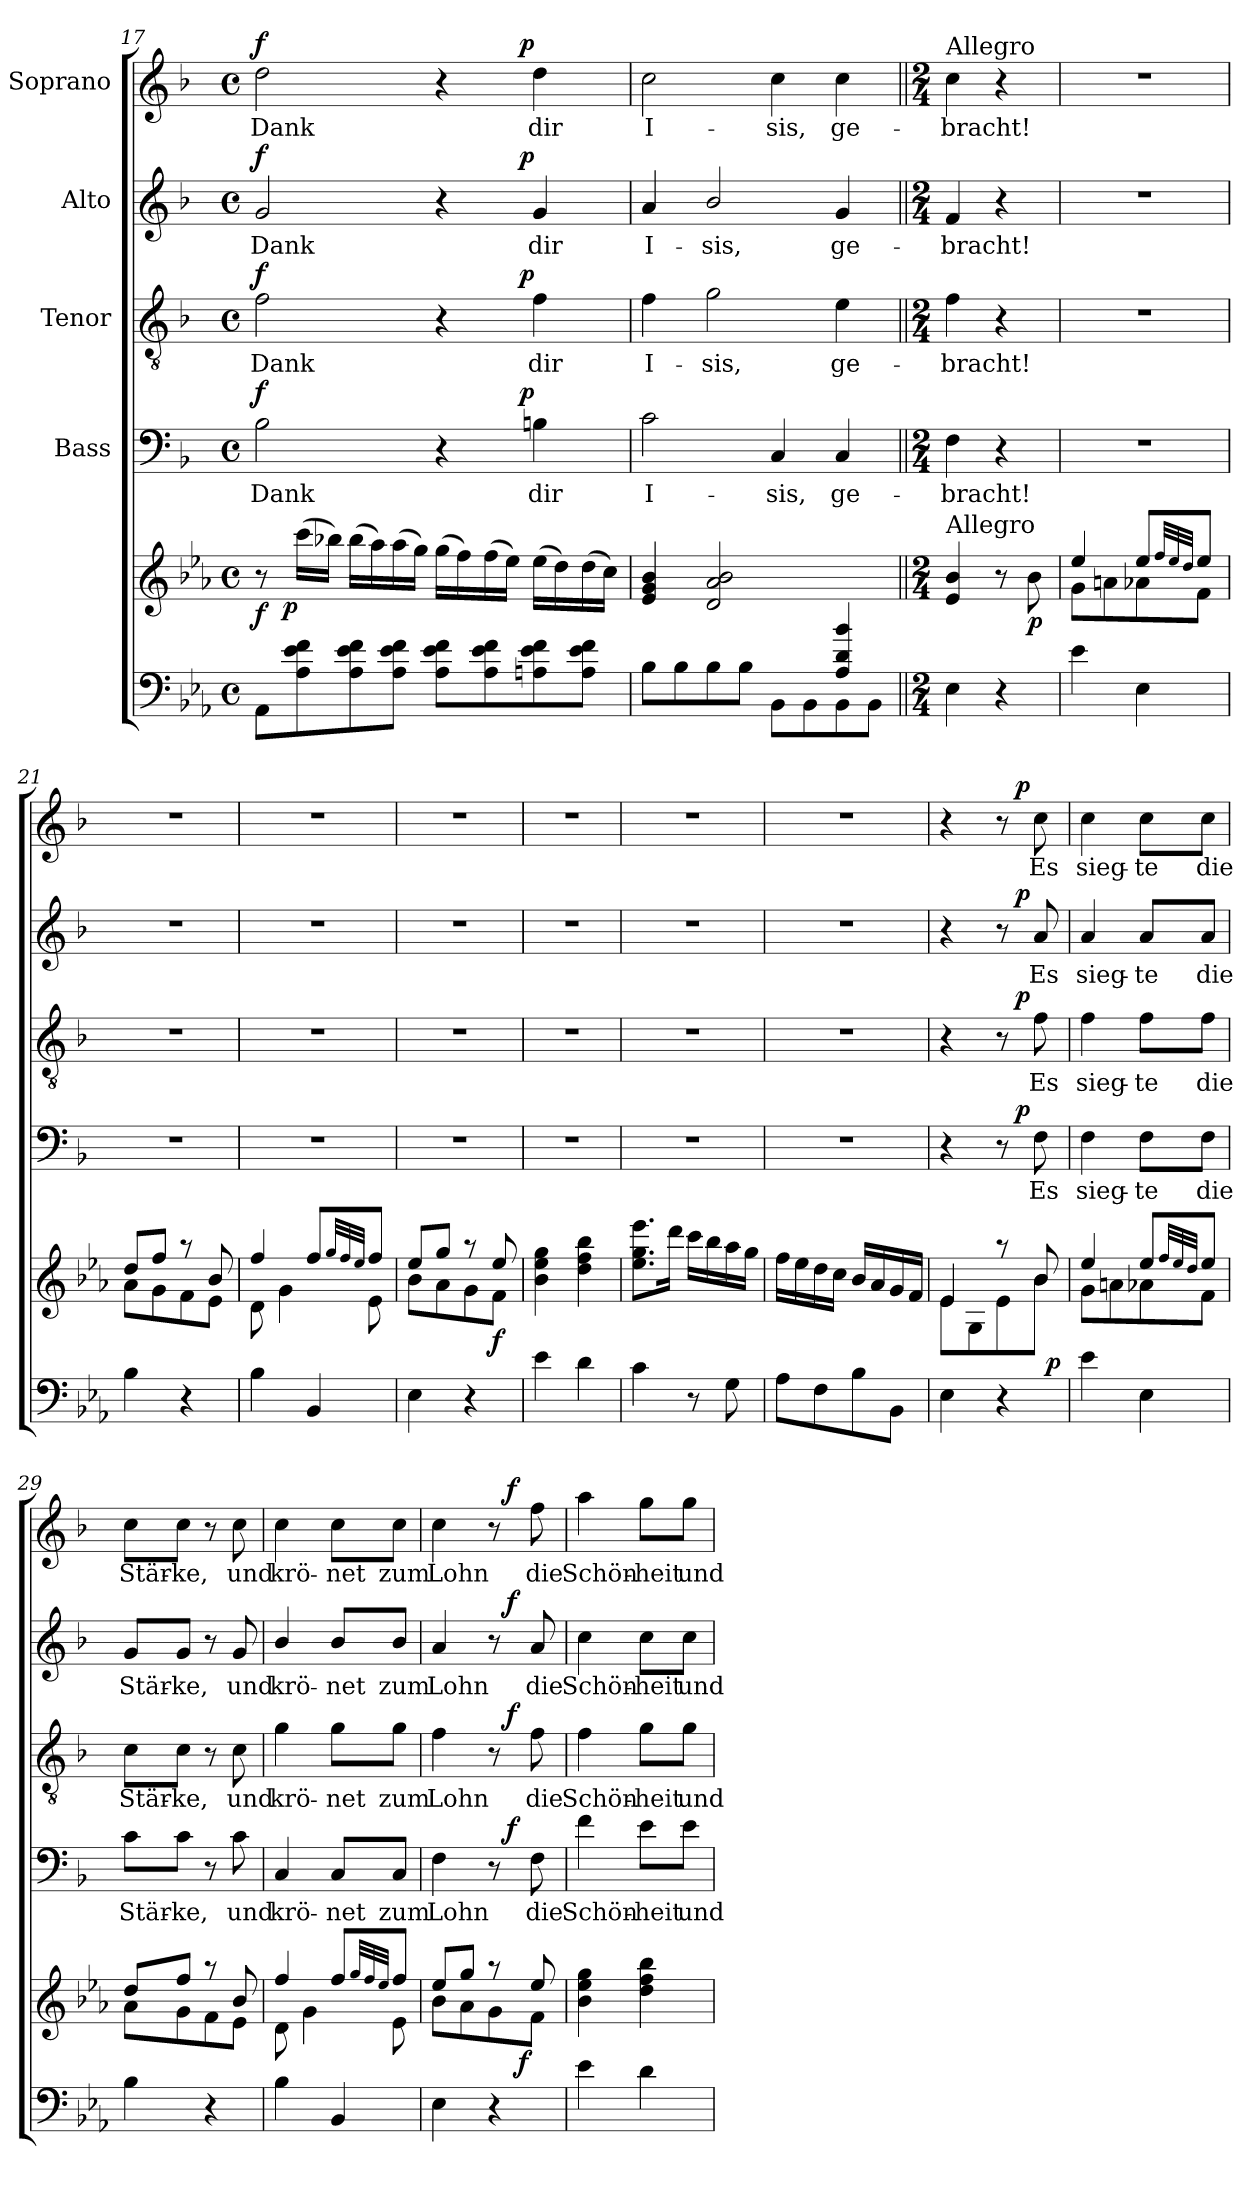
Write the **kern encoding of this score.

**kern	**kern	**dynam	**kern	**text	**dynam	**kern	**text	**dynam	**kern	**text	**dynam	**kern	**text	**dynam
*part5	*part5	*part5	*part4	*part4	*part4	*part3	*part3	*part3	*part2	*part2	*part2	*part1	*part1	*part1
*staff6	*staff5	*staff5/6	*staff4	*staff4	*staff4	*staff3	*staff3	*staff3	*staff2	*staff2	*staff2	*staff1	*staff1	*staff1
*	*	*	*I"Bass	*	*	*I"Tenor	*	*	*I"Alto	*	*	*I"Soprano	*	*
*clefF4	*clefG2	*	*clefF4	*	*	*clefGv2	*	*	*clefG2	*	*	*clefG2	*	*
*	*	*	*ITrd1c2	*	*	*ITrd1c2	*	*	*ITrd1c2	*	*	*ITrd1c2	*	*
*k[b-e-a-]	*k[b-e-a-]	*	*k[b-e-a-]	*	*	*k[b-e-a-]	*	*	*k[b-e-a-]	*	*	*k[b-e-a-]	*	*
*E-:	*E-:	*	*E-:	*	*	*E-:	*	*	*E-:	*	*	*E-:	*	*
*M4/4	*M4/4	*	*M4/4	*	*	*M4/4	*	*	*M4/4	*	*	*M4/4	*	*
*met(c)	*met(c)	*	*met(c)	*	*	*met(c)	*	*	*met(c)	*	*	*met(c)	*	*
=17	=17	=17	=17	=17	=17	=17	=17	=17	=17	=17	=17	=17	=17	=17
!	!	!LO:DY:b	!	!	!LO:DY:b	!	!	!LO:DY:b	!	!	!LO:DY:b	!	!	!LO:DY:b
*	*^	*	*^	*	*	*^	*	*	*^	*	*	*^	*	*
8AA-\L	8r	16.ryy	f	2A-\	2ryy	Dank	f	2e-\	2ryy	Dank	f	2f/	2ryy	Dank	f	2cc\	2ryy	Dank	f
!	!	!	!LO:DY:b	!	!	!	!	!	!	!	!	!	!	!	!	!	!	!	!
.	.	2ryy	p	.	.	.	.	.	.	.	.	.	.	.	.	.	.	.	.
8A-\ 8e-\ 8f\	(16ccc\LL	.	.	.	.	.	.	.	.	.	.	.	.	.	.	.	.	.	.
.	16bb-X\JJ)	.	.	.	.	.	.	.	.	.	.	.	.	.	.	.	.	.	.
8A-\ 8e-\ 8f\	(16bb-\LL	.	.	.	.	.	.	.	.	.	.	.	.	.	.	.	.	.	.
.	16aa-\)	.	.	.	.	.	.	.	.	.	.	.	.	.	.	.	.	.	.
8A-\ 8e-\ 8f\J	(16aa-\	.	.	.	.	.	.	.	.	.	.	.	.	.	.	.	.	.	.
.	16gg\JJ)	.	.	.	.	.	.	.	.	.	.	.	.	.	.	.	.	.	.
8A-\ 8e-\ 8f\L	(16gg\LL	.	.	4r	8..ryy	.	.	4r	8..ryy	.	.	4r	8..ryy	.	.	4r	8..ryy	.	.
.	16ff\)	.	.	.	.	.	.	.	.	.	.	.	.	.	.	.	.	.	.
.	.	4ryy	.	.	.	.	.	.	.	.	.	.	.	.	.	.	.	.	.
8A-\ 8e-\ 8f\	(16ff\	.	.	.	.	.	.	.	.	.	.	.	.	.	.	.	.	.	.
.	16ee-\JJ)	.	.	.	.	.	.	.	.	.	.	.	.	.	.	.	.	.	.
!	!	!	!	!	!	!	!LO:DY:b	!	!	!	!LO:DY:b	!	!	!	!LO:DY:b	!	!	!	!LO:DY:b
.	.	.	.	.	4ryy	.	p	.	4ryy	.	p	.	4ryy	.	p	.	4ryy	.	p
8An\ 8e-\ 8f\	(16ee-\LL	.	.	4An\	.	dir	.	4e-\	.	dir	.	4f/	.	dir	.	4cc\	.	dir	.
.	16dd\)	.	.	.	.	.	.	.	.	.	.	.	.	.	.	.	.	.	.
.	.	8ryy	.	.	.	.	.	.	.	.	.	.	.	.	.	.	.	.	.
8A\ 8e-\ 8f\J	(16dd\	.	.	.	.	.	.	.	.	.	.	.	.	.	.	.	.	.	.
.	16cc\JJ)	.	.	.	.	.	.	.	.	.	.	.	.	.	.	.	.	.	.
.	.	32ryy	.	.	32ryy	.	.	.	32ryy	.	.	.	32ryy	.	.	.	32ryy	.	.
*	*v	*v	*	*	*	*	*	*v	*v	*	*	*v	*v	*	*	*v	*v	*	*
*	*	*	*v	*v	*	*	*	*	*	*	*	*	*	*	*
=18	=18	=18	=18	=18	=18	=18	=18	=18	=18	=18	=18	=18	=18	=18
*^	*	*	*	*	*	*	*	*	*	*	*	*	*	*
2.ryy	8B-\L	4e-/ 4g/ 4b-/	.	2B-\	I-	.	4e-\	I-	.	4g/	I-	.	2b-\	I-	.
.	8B-\	.	.	.	.	.	.	.	.	.	.	.	.	.	.
.	8B-\	2d/ 2a-/ 2b-/	.	.	.	.	2f\	-sis,	.	2a-/	-sis,	.	.	.	.
.	8B-\J	.	.	.	.	.	.	.	.	.	.	.	.	.	.
.	8BB-\L	.	.	4BB-/	-sis,	.	.	.	.	.	.	.	4b-\	-sis,	.
.	8BB-\	.	.	.	.	.	.	.	.	.	.	.	.	.	.
4A-/ 4d/ 4b-/	8BB-\	4ryy	.	4BB-/	ge-	.	4d\	ge-	.	4f/	ge-	.	4b-\	ge-	.
.	8BB-\J	.	.	.	.	.	.	.	.	.	.	.	.	.	.
*v	*v	*	*	*	*	*	*	*	*	*	*	*	*	*	*
=19||	=19||	=19||	=19||	=19||	=19||	=19||	=19||	=19||	=19||	=19||	=19||	=19||	=19||	=19||
*M2/4	*M2/4	*	*M2/4	*	*	*M2/4	*	*	*M2/4	*	*	*M2/4	*	*
*^	*	*	*	*	*	*	*	*	*	*	*	*	*	*
!	!	!	!	!	!	!	!	!	!	!	!	!	!LO:TX:a:t=Allegro	!	!
!	!	!LO:TX:a:t=Allegro	!	!	!	!	!	!	!	!	!	!	!	!	!
*v	*v	*	*	*	*	*	*	*	*	*	*	*	*	*	*
4E-\	4e-/ 4b-/	.	4E-\	-bracht!	.	4e-\	-bracht!	.	4e-/	-bracht!	.	4b-\	-bracht!	.
4r	8r	.	4r	.	.	4r	.	.	4r	.	.	4r	.	.
!	!	!LO:DY:b	!	!	!	!	!	!	!	!	!	!	!	!
.	8b-\	p	.	.	.	.	.	.	.	.	.	.	.	.
=20	=20	=20	=20	=20	=20	=20	=20	=20	=20	=20	=20	=20	=20	=20
*	*^	*	*	*	*	*	*	*	*	*	*	*	*	*
4e-\	4ee-/	8g\L	.	2r	.	.	2r	.	.	2r	.	.	2r	.	.
.	.	8an\	.	.	.	.	.	.	.	.	.	.	.	.	.
4E-\	8ee-/L	8a-X\	.	.	.	.	.	.	.	.	.	.	.	.	.
.	32qff/LLL	.	.	.	.	.	.	.	.	.	.	.	.	.	.
.	32qee-/	.	.	.	.	.	.	.	.	.	.	.	.	.	.
.	32qdd/JJJ	.	.	.	.	.	.	.	.	.	.	.	.	.	.
.	8ee-/J	8f\J	.	.	.	.	.	.	.	.	.	.	.	.	.
!!LO:PB:g=z
=21	=21	=21	=21	=21	=21	=21	=21	=21	=21	=21	=21	=21	=21	=21	=21
4B-\	8dd/L	8a-\L	.	2r	.	.	2r	.	.	2r	.	.	2r	.	.
.	8ff/J	8g\	.	.	.	.	.	.	.	.	.	.	.	.	.
4r	8raa	8f\	.	.	.	.	.	.	.	.	.	.	.	.	.
.	8b-/	8e-\J	.	.	.	.	.	.	.	.	.	.	.	.	.
=22	=22	=22	=22	=22	=22	=22	=22	=22	=22	=22	=22	=22	=22	=22	=22
4B-\	4ff/	8d\	.	2r	.	.	2r	.	.	2r	.	.	2r	.	.
.	.	4g\	.	.	.	.	.	.	.	.	.	.	.	.	.
4BB-/	8ff/L	.	.	.	.	.	.	.	.	.	.	.	.	.	.
.	32qgg/LLL	.	.	.	.	.	.	.	.	.	.	.	.	.	.
.	32qff/	.	.	.	.	.	.	.	.	.	.	.	.	.	.
.	32qee-/JJJ	.	.	.	.	.	.	.	.	.	.	.	.	.	.
.	8ff/J	8e-\	.	.	.	.	.	.	.	.	.	.	.	.	.
=23	=23	=23	=23	=23	=23	=23	=23	=23	=23	=23	=23	=23	=23	=23	=23
4E-\	8ee-/L	8b-\L	.	2r	.	.	2r	.	.	2r	.	.	2r	.	.
.	8gg/J	8a-\	.	.	.	.	.	.	.	.	.	.	.	.	.
4r	8raa	8g\	.	.	.	.	.	.	.	.	.	.	.	.	.
!	!	!	!LO:DY:b	!	!	!	!	!	!	!	!	!	!	!	!
.	8ee-/	8f\J	f	.	.	.	.	.	.	.	.	.	.	.	.
*	*v	*v	*	*	*	*	*	*	*	*	*	*	*	*	*
=24	=24	=24	=24	=24	=24	=24	=24	=24	=24	=24	=24	=24	=24	=24
4e-\	4b-\ 4ee-\ 4gg\	.	2r	.	.	2r	.	.	2r	.	.	2r	.	.
4d\	4dd\ 4ff\ 4bb-\	.	.	.	.	.	.	.	.	.	.	.	.	.
=25	=25	=25	=25	=25	=25	=25	=25	=25	=25	=25	=25	=25	=25	=25
4c\	8.ee-\ 8.gg\ 8.eee-\L	.	2r	.	.	2r	.	.	2r	.	.	2r	.	.
.	16ddd\Jk	.	.	.	.	.	.	.	.	.	.	.	.	.
8r	16ccc\LL	.	.	.	.	.	.	.	.	.	.	.	.	.
.	16bb-\	.	.	.	.	.	.	.	.	.	.	.	.	.
8G\	16aa-\	.	.	.	.	.	.	.	.	.	.	.	.	.
.	16gg\JJ	.	.	.	.	.	.	.	.	.	.	.	.	.
=26	=26	=26	=26	=26	=26	=26	=26	=26	=26	=26	=26	=26	=26	=26
8A-\L	16ff\LL	.	2r	.	.	2r	.	.	2r	.	.	2r	.	.
.	16ee-\	.	.	.	.	.	.	.	.	.	.	.	.	.
8F\	16dd\	.	.	.	.	.	.	.	.	.	.	.	.	.
.	16cc\JJ	.	.	.	.	.	.	.	.	.	.	.	.	.
8B-\	16b-/LL	.	.	.	.	.	.	.	.	.	.	.	.	.
.	16a-/	.	.	.	.	.	.	.	.	.	.	.	.	.
8BB-\J	16g/	.	.	.	.	.	.	.	.	.	.	.	.	.
.	16f/JJ	.	.	.	.	.	.	.	.	.	.	.	.	.
=27	=27	=27	=27	=27	=27	=27	=27	=27	=27	=27	=27	=27	=27	=27
*	*^	*	*^	*	*	*^	*	*	*^	*	*	*^	*	*
*	*	*^	*	*	*	*	*	*	*	*	*	*	*	*	*	*	*	*	*
4E-\	4e-/	8e-\L	4ryy	.	4r	4ryy	.	.	4r	4ryy	.	.	4r	4ryy	.	.	4r	4ryy	.	.
.	.	8G\	.	.	.	.	.	.	.	.	.	.	.	.	.	.	.	.	.	.
4r	8raa	8e-\	8ryy	.	8r	16ryy	.	.	8r	16ryy	.	.	8r	16ryy	.	.	8r	16ryy	.	.
!	!	!	!	!	!	!	!	!LO:DY:b	!	!	!	!LO:DY:b	!	!	!	!LO:DY:b	!	!	!	!LO:DY:b
.	.	.	.	.	.	8.ryy	.	p	.	8.ryy	.	p	.	8.ryy	.	p	.	8.ryy	.	p
.	8b-/	8b-\J	32ryy	.	8E-\	.	Es	.	8e-\	.	Es	.	8g/	.	Es	.	8b-\	.	Es	.
!	!	!	!	!LO:DY:b	!	!	!	!	!	!	!	!	!	!	!	!	!	!	!	!
.	.	.	16.ryy	p	.	.	.	.	.	.	.	.	.	.	.	.	.	.	.	.
*	*	*v	*v	*	*	*	*	*	*v	*v	*	*	*v	*v	*	*	*v	*v	*	*
*	*	*	*	*v	*v	*	*	*	*	*	*	*	*	*	*	*
=28	=28	=28	=28	=28	=28	=28	=28	=28	=28	=28	=28	=28	=28	=28	=28
4e-\	4ee-/	8g\L	.	4E-\	sieg-	.	4e-\	sieg-	.	4g/	sieg-	.	4b-\	sieg-	.
.	.	8an\	.	.	.	.	.	.	.	.	.	.	.	.	.
4E-\	8ee-/L	8a-X\	.	8E-\L	-te	.	8e-\L	-te	.	8g/L	-te	.	8b-\L	-te	.
.	32qff/LLL	.	.	.	.	.	.	.	.	.	.	.	.	.	.
.	32qee-/	.	.	.	.	.	.	.	.	.	.	.	.	.	.
.	32qdd/JJJ	.	.	.	.	.	.	.	.	.	.	.	.	.	.
.	8ee-/J	8f\J	.	8E-\J	die	.	8e-\J	die	.	8g/J	die	.	8b-\J	die	.
!!LO:LB:g=z
=29	=29	=29	=29	=29	=29	=29	=29	=29	=29	=29	=29	=29	=29	=29	=29
4B-\	8dd/L	8a-\L	.	8B-\L	Stär-	.	8B-\L	Stär-	.	8f/L	Stär-	.	8b-\L	Stär-	.
.	8ff/J	8g\	.	8B-\J	-ke,	.	8B-\J	-ke,	.	8f/J	-ke,	.	8b-\J	-ke,	.
4r	8raa	8f\	.	8r	.	.	8r	.	.	8r	.	.	8r	.	.
.	8b-/	8e-\J	.	8B-\	und	.	8B-\	und	.	8f/	und	.	8b-\	und	.
=30	=30	=30	=30	=30	=30	=30	=30	=30	=30	=30	=30	=30	=30	=30	=30
4B-\	4ff/	8d\	.	4BB-/	krö-	.	4f\	krö-	.	4a-/	krö-	.	4b-\	krö-	.
.	.	4g\	.	.	.	.	.	.	.	.	.	.	.	.	.
4BB-/	8ff/L	.	.	8BB-/L	-net	.	8f\L	-net	.	8a-/L	-net	.	8b-\L	-net	.
.	32qgg/LLL	.	.	.	.	.	.	.	.	.	.	.	.	.	.
.	32qff/	.	.	.	.	.	.	.	.	.	.	.	.	.	.
.	32qee-/JJJ	.	.	.	.	.	.	.	.	.	.	.	.	.	.
.	8ff/J	8e-\	.	8BB-/J	zum	.	8f\J	zum	.	8a-/J	zum	.	8b-\J	zum	.
=31	=31	=31	=31	=31	=31	=31	=31	=31	=31	=31	=31	=31	=31	=31	=31
*	*	*^	*	*^	*	*	*^	*	*	*^	*	*	*^	*	*
4E-\	8ee-/L	8b-\L	4ryy	.	4E-\	4ryy	Lohn	.	4e-\	4ryy	Lohn	.	4g/	4ryy	Lohn	.	4b-\	4ryy	Lohn	.
.	8gg/J	8a-\	.	.	.	.	.	.	.	.	.	.	.	.	.	.	.	.	.	.
4r	8raa	8g\	16.ryy	.	8r	16ryy	.	.	8r	16ryy	.	.	8r	16ryy	.	.	8r	16ryy	.	.
!	!	!	!	!	!	!	!	!LO:DY:b	!	!	!	!LO:DY:b	!	!	!	!LO:DY:b	!	!	!	!LO:DY:b
.	.	.	.	.	.	8.ryy	.	f	.	8.ryy	.	f	.	8.ryy	.	f	.	8.ryy	.	f
!	!	!	!	!LO:DY:b	!	!	!	!	!	!	!	!	!	!	!	!	!	!	!	!
.	.	.	8ryy	f	.	.	.	.	.	.	.	.	.	.	.	.	.	.	.	.
.	8ee-/	8f\J	.	.	8E-\	.	die	.	8e-\	.	die	.	8g/	.	die	.	8ee-\	.	die	.
.	.	.	32ryy	.	.	.	.	.	.	.	.	.	.	.	.	.	.	.	.	.
*	*v	*v	*v	*	*	*	*	*	*v	*v	*	*	*v	*v	*	*	*v	*v	*	*
*	*	*	*v	*v	*	*	*	*	*	*	*	*	*	*	*
=32	=32	=32	=32	=32	=32	=32	=32	=32	=32	=32	=32	=32	=32	=32
4e-\	4b-\ 4ee-\ 4gg\	.	4e-\	Schön-	.	4e-\	Schön-	.	4b-\	Schön-	.	4gg\	Schön-	.
4d\	4dd\ 4ff\ 4bb-\	.	8d\L	-heit	.	8f\L	-heit	.	8b-\L	-heit	.	8ff\L	-heit	.
.	.	.	8d\J	und	.	8f\J	und	.	8b-\J	und	.	8ff\J	und	.
=	=	=	=	=	=	=	=	=	=	=	=	=	=	=
*-	*-	*-	*-	*-	*-	*-	*-	*-	*-	*-	*-	*-	*-	*-
